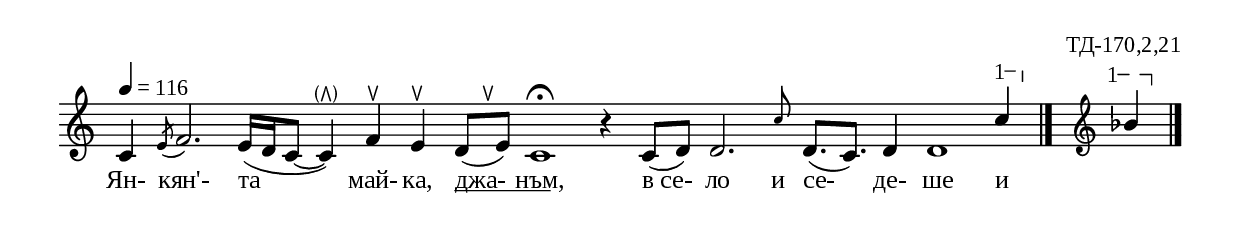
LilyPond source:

%{
td_170_2_21
%}

\include "td-preamble.ly"

\score {
\relative c' {
\tempo 4 = 116
\cadenzaOn
\parS
c4 \acciaccatura e8 f2. e16[( d c8]~ c4-\parenthesize^\rtoe) f^\ltoe e^\ltoe 
d8[( s^\ltoe e]) c1\fermata r4
c8[( d]) d2. 
\stemUp \ii c'8 \stemNeutral
d,8.[( c]) d4 d1
\varA
s16\startTextSpan \stemUp c'4\stopTextSpan  
 \bar "|." 
 s16 \clef treble
\varA
s4\startTextSpan \stemUp bes4\stopTextSpan 
 \bar "|." 
}
\addlyrics { Ян- кян'- та май- ка, джа- \startTextSpan нъм, \stopTextSpan 
"в се-" ло и се- де- ше и }
%
\layout {
   \context { 
	    \Staff \remove "Time_signature_engraver" } 
  indent = #0
  line-width = 190\mm
  ragged-right=##f
\context {
      \Lyrics
      \consists "Text_spanner_engraver"
      \override TextSpanner #'direction = #DOWN
      \override TextSpanner #'style = #'line    
      \override TextSpanner #'outside-staff-priority = ##f
      \override TextSpanner #'padding = #0.2 % sets the distance of the line from the lyrics
      \override TextSpanner #'bound-details =
      #`((left . ((Y . 0)
                  (padding . 0)
                  (attach-dir . ,LEFT)))
         (left-broken . ((end-on-note . #t)))
         (right . ((Y . 0)
                   (padding . 0)
                   (attach-dir . ,RIGHT))))
    }
  
}
%
\midi { 
	\context {
		\Score tempoWholesPerMinute = #(ly:make-moment 116 4)
		}
	}
}
%
\header{
  opus = "ТД-170,2,21"
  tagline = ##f
}


